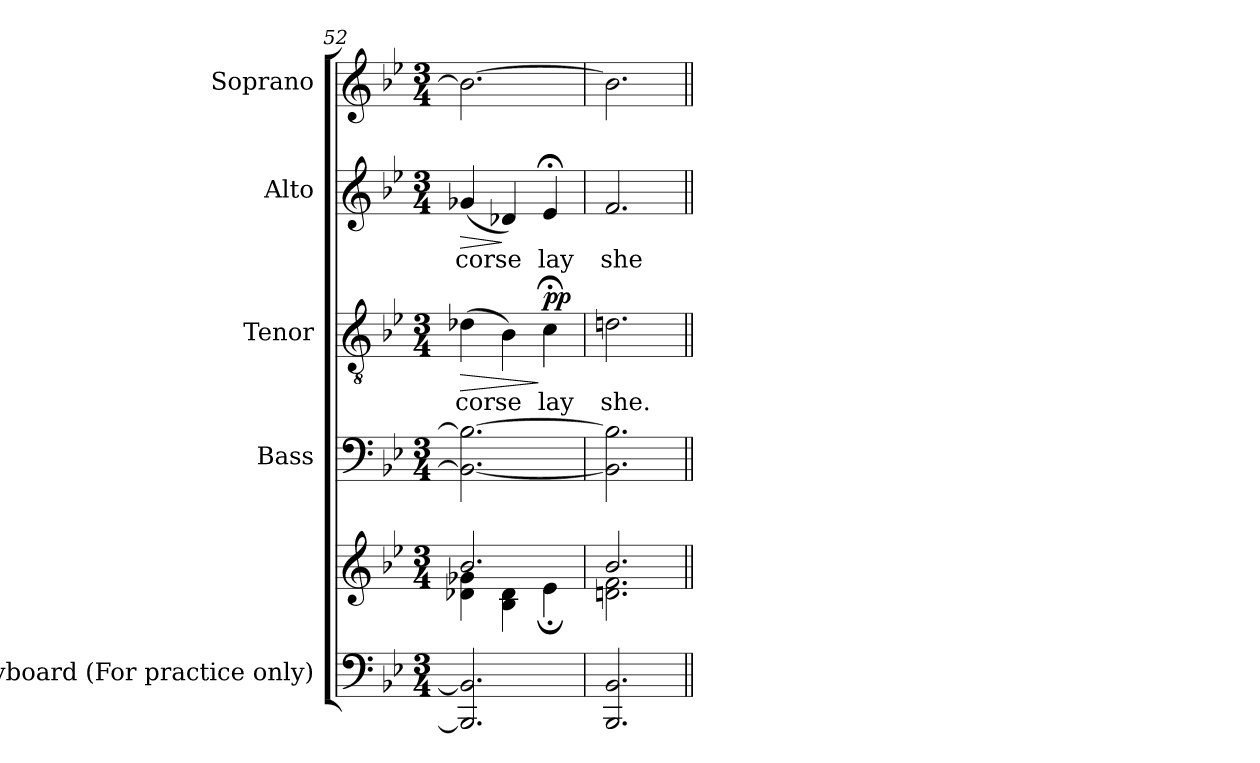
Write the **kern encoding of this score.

**kern	**kern	**kern	**kern	**text	**dynam	**kern	**text	**dynam	**kern
*part5	*part5	*part4	*part3	*part3	*part3	*part2	*part2	*part2	*part1
*staff6	*staff5	*staff4	*staff3	*staff3	*staff3	*staff2	*staff2	*staff2	*staff1
*I"Keyboard (For practice only)	*	*I"Bass	*I"Tenor	*	*	*I"Alto	*	*	*I"Soprano
*I'Kbd.	*	*I'B.	*I'T.	*	*	*I'A.	*	*	*I'S.
*clefF4	*clefG2	*clefF4	*clefGv2	*	*	*clefG2	*	*	*clefG2
*	*	*	*ITrd7c12	*	*	*	*	*	*
*k[b-e-]	*k[b-e-]	*k[b-e-]	*k[b-e-]	*	*	*k[b-e-]	*	*	*k[b-e-]
*B-:	*B-:	*B-:	*B-:	*	*	*B-:	*	*	*B-:
*M3/4	*M3/4	*M3/4	*M3/4	*	*	*M3/4	*	*	*M3/4
=52	=52	=52	=52	=52	=52	=52	=52	=52	=52
*	*^	*	*	*	*	*	*	*	*
!	!	!	!	!	!LO:LY:b:color=#000000	!LO:HP:b	!	!	!	!
!	!	!	!	!	!	!	!	!LO:LY:b:color=#000000	!LO:HP:b	!
2.BBB-i/] 2.BB-i]	2.b-i/	4d-Xi\ 4g-Xi	2.BB-i\_ 2.B-i_	(4D-Xi\	corse	>	(4g-Xi/	corse	>	2.b-i\_
.	.	4B-i\ 4d-i	.	4BB-i\)	.	.	4d-Xi/)	.	]	.
!	!	!	!	!	!LO:LY:b:color=#000000	!	!	!	!	!
!	!	!	!	!	!	!	!	!LO:LY:b:color=#000000	!	!
.	.	4e-;i\	.	4C;i\	lay	] pp	4e-;i/	lay	.	.
=53	=53	=53	=53	=53	=53	=53	=53	=53	=53	=53
!	!	!	!	!	!LO:LY:b:color=#000000	!	!	!	!	!
!	!	!	!	!	!	!	!	!LO:LY:b:color=#000000	!	!
2.BBB-i/ 2.BB-i	2.b-i/	2.dni\ 2.fi	2.BB-i\] 2.B-i]	2.Dni\	she.	.	2.fi/	she	.	2.b-i\]
*	*v	*v	*	*	*	*	*	*	*	*
=||	=||	=||	=||	=||	=||	=||	=||	=||	=||
*-	*-	*-	*-	*-	*-	*-	*-	*-	*-
